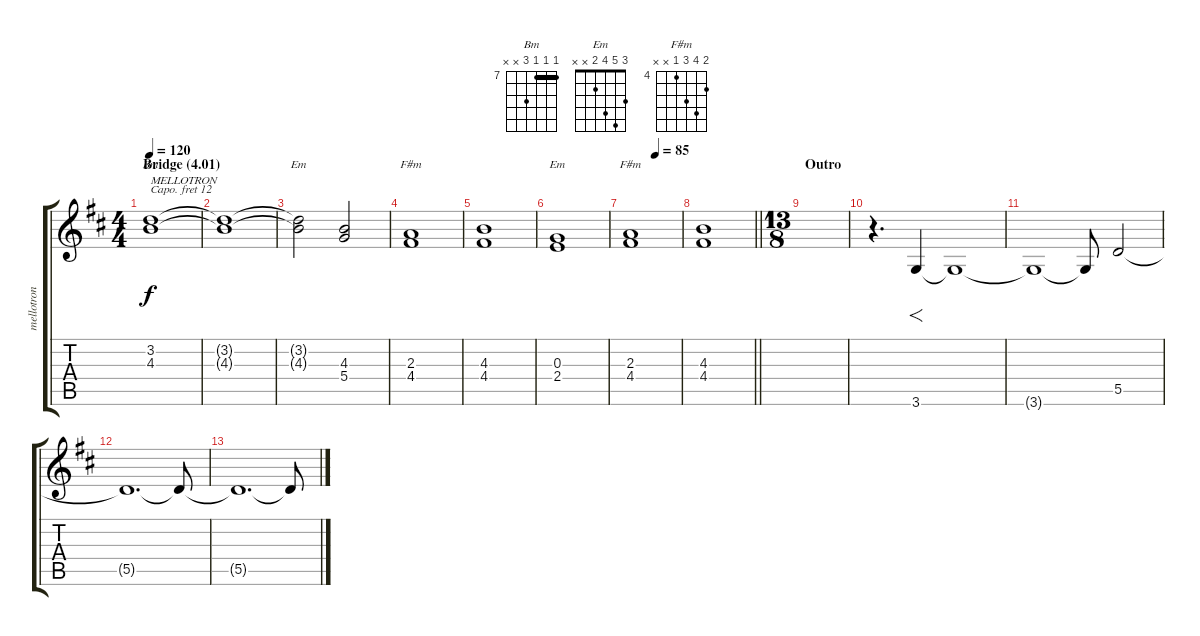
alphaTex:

\track ("mellotron" "mellotron") {instrument stringensemble1}
\staff {score tabs}
\capo 12
\tuning (E4 B3 G3 D3 A2 E2) {hide}
\chord ("Bm" 7 7 7 9 x x) {firstfret 7 barre 7}
\chord ("Em" x 0 0 2 x x)
\chord ("F#m" x 2 2 4 x x) {barre 2}
\chord ("Em" 3 5 4 2 x x)
\chord ("F#m" 5 7 6 4 x x) {firstfret 4}
\ts (4 4)
\section ("" "Bridge (4.01)")
\tempo 120
\clef g2
\ks d
(3.2 4.3).1{ch "Bm" txt "MELLOTRON" dy f instrument stringensemble1} |
(3.2{t} 4.3{t}).1 |
(3.2{t} 4.3{t}).2{ch "Em"} (4.3 5.4).2 |
(2.3 4.4).1{ch "F#m"} |
(4.3 4.4).1 |
(0.3 2.4).1{ch "Em"} |
\tempo (85 0.5)
(2.3 4.4).1{ch "F#m"} |
\barLineRight lightlight
(4.3 4.4).1 |
\ts (13 8)
\section ("" "Outro")
|
r.4{d} 3.6.4{f} 3.6{t}.1 |
3.6{t}.1 3.6{t}.8 5.5.2 |
5.5{t}.1{d} 5.5{t}.8 |
5.5{t}.1{d} 5.5{t}.8
